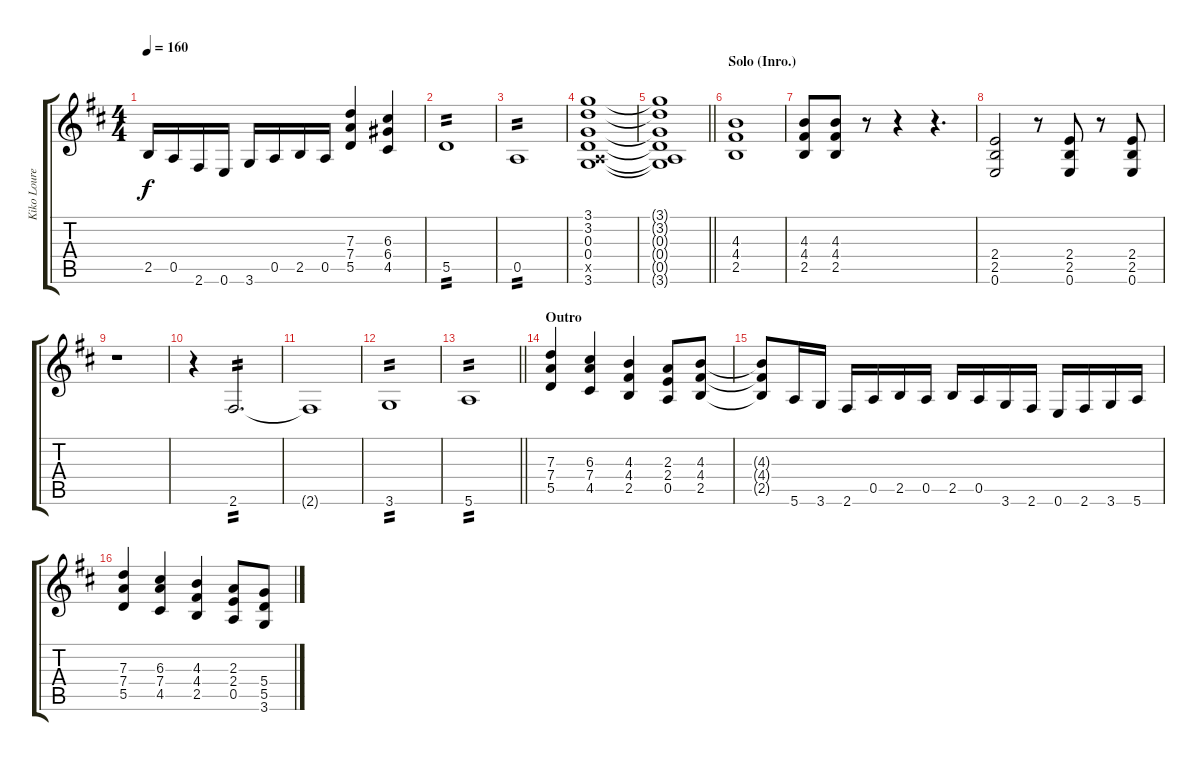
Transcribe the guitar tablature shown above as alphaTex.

\track ("Kiko Loureiro" "Kiko Loure") {instrument contrabass}
\staff {score tabs}
\tuning (E4 B3 G3 D3 A2 E2) {hide}
\ts (4 4)
\tempo 160
\clef g2
\ks d
2.5.16{dy f} 0.5.16 2.6.16 0.6.16 3.6.16 0.5.16 2.5.16 0.5.16 (7.3 7.4 5.5).4 (6.3 6.4 4.5).4 |
5.5.1{tp 2} |
0.5.1{tp 2} |
(3.1 3.2 0.3 0.4 0.5{x} 3.6).1 |
\barLineRight lightlight
(3.1{t} 3.2{t} 0.3{t} 0.4{t} 0.5{t} 3.6{t}).1 |
\section ("" "Solo (Inro.)")
(4.3 4.4 2.5).1 |
(4.3 4.4 2.5).8 (4.3 4.4 2.5).8 r.8 r.4 r.4{d} |
(2.4 2.5 0.6).2 r.8 (2.4 2.5 0.6).8 r.8 (2.4 2.5 0.6).8 |
r.1 |
r.4 2.6.2{d tp 2} |
2.6{t}.1 |
3.6.1{tp 2} |
\barLineRight lightlight
5.6.1{tp 2} |
\section ("" "Outro")
(7.3 7.4 5.5).4 (6.3 7.4 4.5).4 (4.3 4.4 2.5).4 (2.3 2.4 0.5).8 (4.3 4.4 2.5).8 |
(4.3{t} 4.4{t} 2.5{t}).8 5.6.16 3.6.16 2.6.16 0.5.16 2.5.16 0.5.16 2.5.16 0.5.16 3.6.16 2.6.16 0.6.16 2.6.16 3.6.16 5.6.16 |
(7.3 7.4 5.5).4 (6.3 7.4 4.5).4 (4.3 4.4 2.5).4 (2.3 2.4 0.5).8 (5.4 5.5 3.6).8
